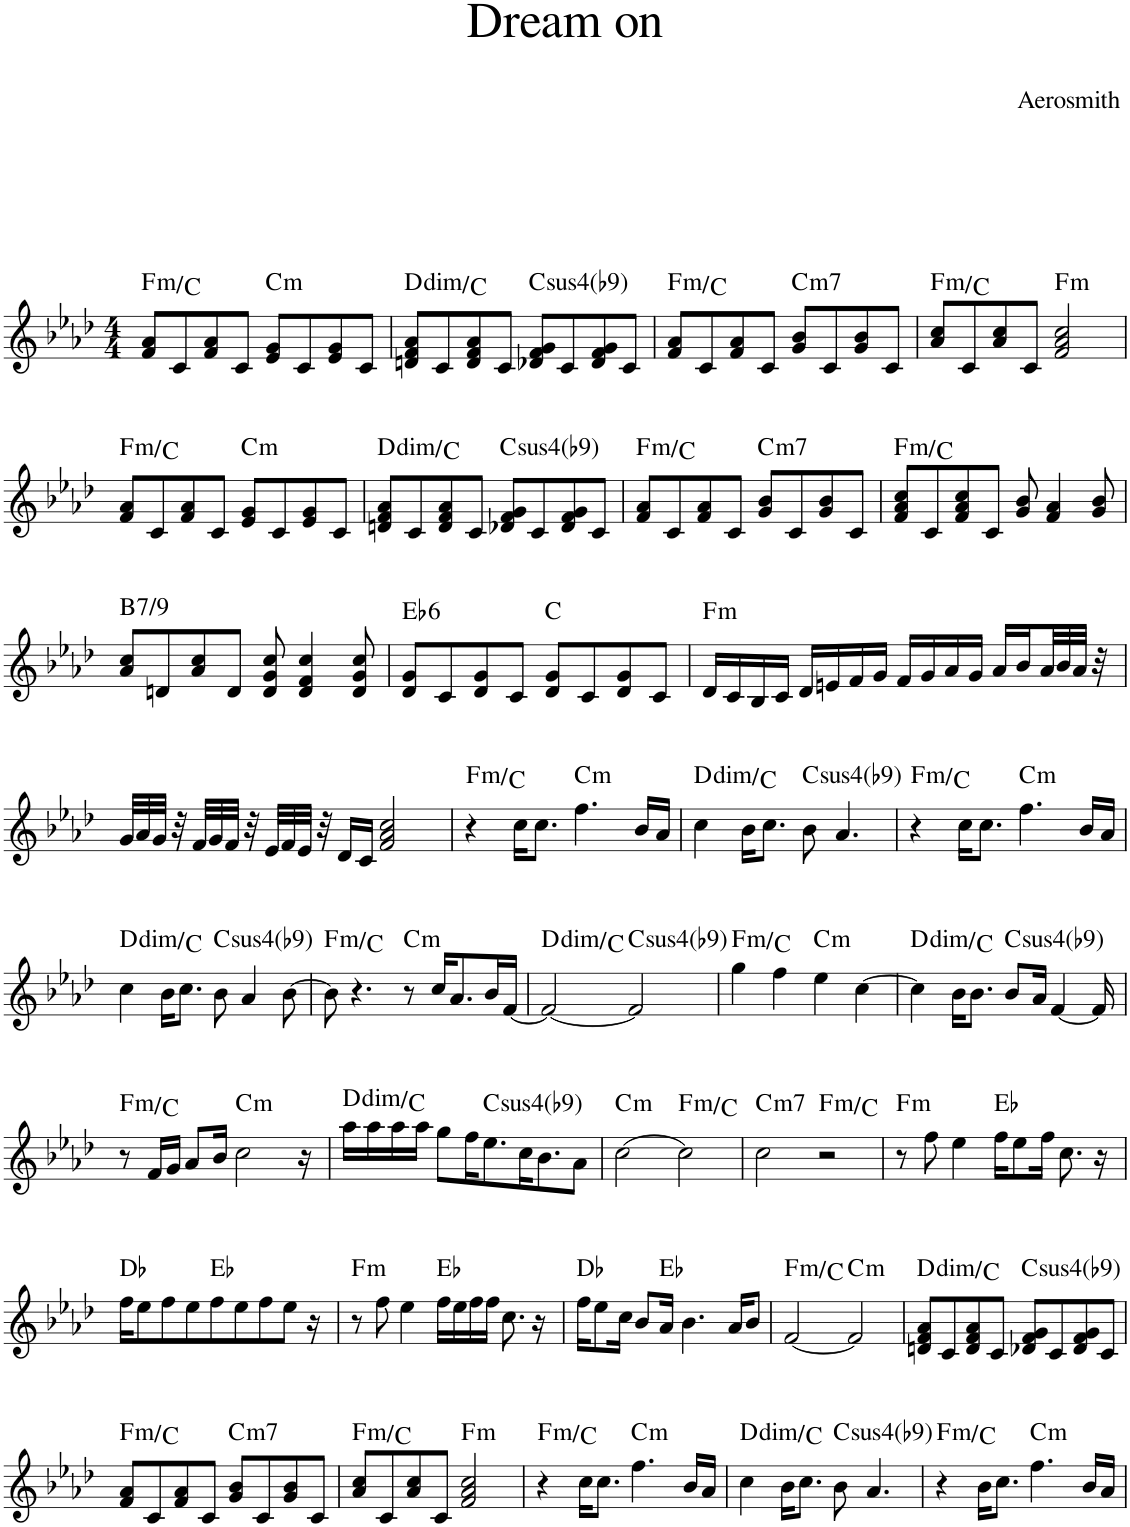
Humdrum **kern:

**kern	**harte
*part1	*part1
*staff1	*
*I"Piano	*
*I'Pno.	*
*clefG2	*
*k[b-e-a-d-]	*
*M4/4	*
=1	=1
!	!LO:H:kt=m
8f/ 8a-/L	F:min/5
8c/	.
8f/ 8a-/	.
8c/J	.
!	!LO:H:kt=m
8e-/ 8g/L	C:min
8c/	.
8e-/ 8g/	.
8c/J	.
=2	=2
!	!LO:H:kt=dim
8dn/ 8f/ 8a-/L	D:dim/b7
8c/	.
8d/ 8f/ 8a-/	.
8c/J	.
!	!LO:H:kt=4
8d-X/ 8f/ 8g/L	C:sus4(b9)
8c/	.
8d-/ 8f/ 8g/	.
8c/J	.
=3	=3
!	!LO:H:kt=m
8f/ 8a-/L	F:min/5
8c/	.
8f/ 8a-/	.
8c/J	.
!	!LO:H:kt=m7
8g/ 8b-/L	C:min7
8c/	.
8g/ 8b-/	.
8c/J	.
=4	=4
!	!LO:H:kt=m
8a-/ 8cc/L	F:min/5
8c/	.
8a-/ 8cc/	.
8c/J	.
!	!LO:H:kt=m
2f/ 2a-/ 2cc/	F:min
!!LO:LB:g=z
=5	=5
!	!LO:H:kt=m
8f/ 8a-/L	F:min/5
8c/	.
8f/ 8a-/	.
8c/J	.
!	!LO:H:kt=m
8e-/ 8g/L	C:min
8c/	.
8e-/ 8g/	.
8c/J	.
=6	=6
!	!LO:H:kt=dim
8dn/ 8f/ 8a-/L	D:dim/b7
8c/	.
8d/ 8f/ 8a-/	.
8c/J	.
!	!LO:H:kt=4
8d-X/ 8f/ 8g/L	C:sus4(b9)
8c/	.
8d-/ 8f/ 8g/	.
8c/J	.
=7	=7
!	!LO:H:kt=m
8f/ 8a-/L	F:min/5
8c/	.
8f/ 8a-/	.
8c/J	.
!	!LO:H:kt=m7
8g/ 8b-/L	C:min7
8c/	.
8g/ 8b-/	.
8c/J	.
=8	=8
!	!LO:H:kt=m
8f/ 8a-/ 8cc/L	F:min/5
8c/	.
8f/ 8a-/ 8cc/	.
8c/J	.
8g/ 8b-/	.
4f/ 4a-/	.
8g/ 8b-/	.
!!LO:LB:g=z
=9	=9
!	!LO:H:kt=7/9
8a-/ 8cc/L	B:maj
8dn/	.
8a-/ 8cc/	.
8d/J	.
8d/ 8g/ 8cc/	.
4d/ 4f/ 4cc/	.
8d/ 8g/ 8cc/	.
=10	=10
!	!LO:H:kt=6
8d-/ 8g/L	Eb:maj6
8c/	.
8d-/ 8g/	.
8c/J	.
8d-/ 8g/L	C:maj
8c/	.
8d-/ 8g/	.
8c/J	.
=11	=11
!	!LO:H:kt=m
16d-/LL	F:min
16c/	.
16B-/	.
16c/JJ	.
16d-/LL	.
16en/	.
16f/	.
16g/JJ	.
16f/LL	.
16g/	.
16a-/	.
16g/JJ	.
16a-/LL	.
16b-/	.
32a-/L	.
32b-/	.
32a-/JJJ	.
32r	.
!!LO:LB:g=z
=12	=12
32g/LLL	.
32a-/	.
32g/JJJ	.
32r	.
32f/LLL	.
32g/	.
32f/JJJ	.
32r	.
32e-/LLL	.
32f/	.
32e-/JJJ	.
32r	.
16d-/LL	.
16c/JJ	.
2f/ 2a-/ 2cc/	.
=13	=13
!	!LO:H:kt=m
4r	F:min/5
16cc\KL	.
8.cc\J	.
!	!LO:H:kt=m
4.ff\	C:min
16b-/LL	.
16a-/JJ	.
=14	=14
!	!LO:H:kt=dim
4cc\	D:dim/b7
16b-\KL	.
8.cc\J	.
!	!LO:H:kt=4
8b-\	C:sus4(b9)
4.a-/	.
=15	=15
!	!LO:H:kt=m
4r	F:min/5
16cc\KL	.
8.cc\J	.
!	!LO:H:kt=m
4.ff\	C:min
16b-/LL	.
16a-/JJ	.
!!LO:LB:g=z
=16	=16
!	!LO:H:kt=dim
4cc\	D:dim/b7
16b-\KL	.
8.cc\J	.
!	!LO:H:kt=4
8b-\	C:sus4(b9)
4a-/	.
[8b-\	.
=17	=17
!	!LO:H:kt=m
8b-\]	F:min/5
4.r	.
!	!LO:H:kt=m
8r	C:min
16cc/KL	.
8.a-/	.
16b-/L	.
[16f/JJ	.
=18	=18
!	!LO:H:kt=dim
2f/_	D:dim/b7
!	!LO:H:kt=4
2f/]	C:sus4(b9)
=19	=19
!	!LO:H:kt=m
4gg\	F:min/5
4ff\	.
!	!LO:H:kt=m
4ee-\	C:min
[4cc\	.
=20	=20
!	!LO:H:kt=dim
4cc\]	D:dim/b7
16b-\KL	.
8.b-\J	.
!	!LO:H:kt=4
8b-/L	C:sus4(b9)
16a-/Jk	.
[4f/	.
16f/]	.
!!LO:LB:g=z
=21	=21
!	!LO:H:kt=m
8r	F:min/5
16f/LL	.
16g/JJ	.
8a-/L	.
16b-/Jk	.
!	!LO:H:kt=m
2cc\	C:min
16r	.
=22	=22
!	!LO:H:kt=dim
16aa-\LL	D:dim/b7
16aa-\	.
16aa-\	.
16aa-\JJ	.
8gg\L	.
16ff\K	.
!	!LO:H:kt=4
8.ee-\	C:sus4(b9)
16cc\K	.
8.b-\	.
8a-\J	.
=23	=23
!	!LO:H:kt=m
[2cc\	C:min
!	!LO:H:kt=m
2cc\]	F:min/5
=24	=24
!	!LO:H:kt=m7
2cc\	C:min7
!	!LO:H:kt=m
2r	F:min/5
=25	=25
!	!LO:H:kt=m
8r	F:min
8ff\	.
4ee-\	.
16ff\KL	Eb:maj
8ee-\	.
16ff\Jk	.
8.cc\	.
16r	.
!!LO:LB:g=z
=26	=26
16ff\KL	Db:maj
8ee-\	.
8ff\	.
8ee-\	.
8ff\	Eb:maj
8ee-\	.
8ff\	.
8ee-\J	.
16r	.
=27	=27
!	!LO:H:kt=m
8r	F:min
8ff\	.
4ee-\	.
16ff\LL	Eb:maj
16ee-\	.
16ff\	.
16ff\JJ	.
8.cc\	.
16r	.
=28	=28
16ff\KL	Db:maj
8ee-\	.
16cc\Jk	.
8b-/L	.
16a-/Jk	Eb:maj
4.b-\	.
16a-/KL	.
8b-/J	.
=29	=29
!	!LO:H:kt=m
[2f/	F:min/5
!	!LO:H:kt=m
2f/]	C:min
=30	=30
!	!LO:H:kt=dim
8dn/ 8f/ 8a-/L	D:dim/b7
8c/	.
8d/ 8f/ 8a-/	.
8c/J	.
!	!LO:H:kt=4
8d-X/ 8f/ 8g/L	C:sus4(b9)
8c/	.
8d-/ 8f/ 8g/	.
8c/J	.
!!LO:LB:g=z
=31	=31
!	!LO:H:kt=m
8f/ 8a-/L	F:min/5
8c/	.
8f/ 8a-/	.
8c/J	.
!	!LO:H:kt=m7
8g/ 8b-/L	C:min7
8c/	.
8g/ 8b-/	.
8c/J	.
=32	=32
!	!LO:H:kt=m
8a-/ 8cc/L	F:min/5
8c/	.
8a-/ 8cc/	.
8c/J	.
!	!LO:H:kt=m
2f/ 2a-/ 2cc/	F:min
=33	=33
!	!LO:H:kt=m
4r	F:min/5
16cc\KL	.
8.cc\J	.
!	!LO:H:kt=m
4.ff\	C:min
16b-/LL	.
16a-/JJ	.
=34	=34
!	!LO:H:kt=dim
4cc\	D:dim/b7
16b-\KL	.
8.cc\J	.
!	!LO:H:kt=4
8b-\	C:sus4(b9)
4.a-/	.
=35	=35
!	!LO:H:kt=m
4r	F:min/5
16b-\KL	.
8.cc\J	.
!	!LO:H:kt=m
4.ff\	C:min
16b-/LL	.
16a-/JJ	.
=	=
*-	*-
